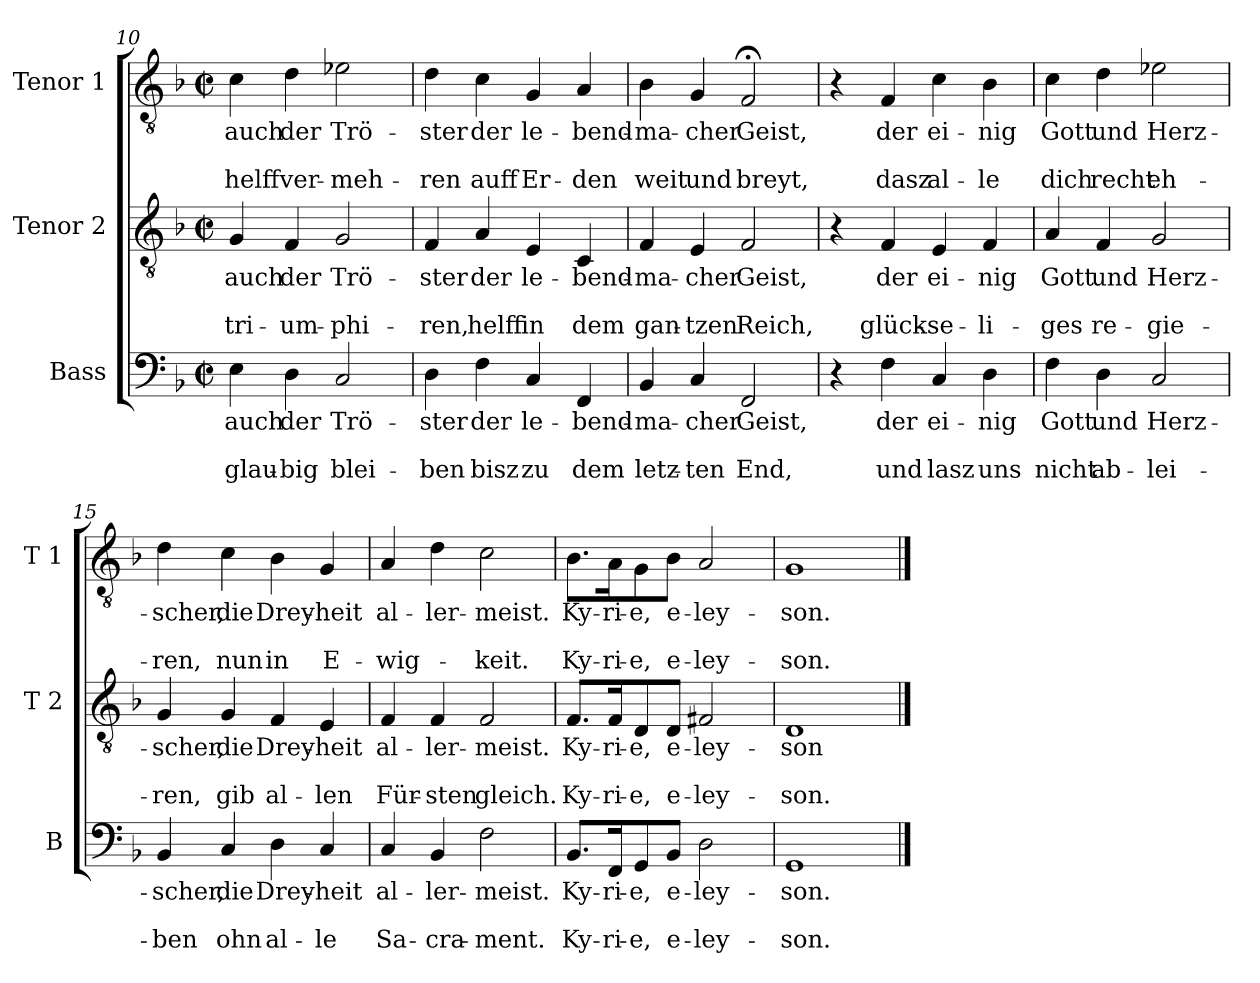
**kern	**text	**text	**text	**kern	**text	**text	**text	**kern	**text	**text	**text
*part3	*part3	*part3	*part3	*part2	*part2	*part2	*part2	*part1	*part1	*part1	*part1
*staff3	*staff3	*staff3	*staff3	*staff2	*staff2	*staff2	*staff2	*staff1	*staff1	*staff1	*staff1
*I"Bass	*	*	*	*I"Tenor 2	*	*	*	*I"Tenor 1	*	*	*
*I'B	*	*	*	*I'T 2	*	*	*	*I'T 1	*	*	*
!!LO:PB:g=z
*clefF4	*	*	*	*clefGv2	*	*	*	*clefGv2	*	*	*
*k[b-]	*	*	*	*k[b-]	*	*	*	*k[b-]	*	*	*
*F:	*	*	*	*F:	*	*	*	*F:	*	*	*
*M2/2	*	*	*	*M2/2	*	*	*	*M2/2	*	*	*
*met(c|)	*	*	*	*met(c|)	*	*	*	*met(c|)	*	*	*
=10	=10	=10	=10	=10	=10	=10	=10	=10	=10	=10	=10
!	!LO:LY:b	!	!LO:LY:b	!	!LO:LY:b	!	!LO:LY:b	!	!LO:LY:b	!	!LO:LY:b
4E\	auch	.	glau-	4G/	auch	.	tri-	4c\	auch	.	helff
!	!LO:LY:b	!	!LO:LY:b	!	!LO:LY:b	!	!LO:LY:b	!	!LO:LY:b	!	!LO:LY:b
4D\	der	.	-big	4F/	der	.	-um-	4d\	der	.	ver-
!	!LO:LY:b	!	!LO:LY:b	!	!LO:LY:b	!	!LO:LY:b	!	!LO:LY:b	!	!LO:LY:b
2C/	Trö-	.	blei-	2G/	Trö-	.	-phi-	2e-X\	Trö-	.	-meh-
=11	=11	=11	=11	=11	=11	=11	=11	=11	=11	=11	=11
!	!LO:LY:b	!	!LO:LY:b	!	!LO:LY:b	!	!LO:LY:b	!	!LO:LY:b	!	!LO:LY:b
4D\	-ster	.	-ben	4F/	-ster	.	-ren,	4d\	-ster	.	-ren
!	!LO:LY:b	!	!LO:LY:b	!	!LO:LY:b	!	!LO:LY:b	!	!LO:LY:b	!	!LO:LY:b
4F\	der	.	bisz	4A/	der	.	helff	4c\	der	.	auff
!	!LO:LY:b	!	!LO:LY:b	!	!LO:LY:b	!	!LO:LY:b	!	!LO:LY:b	!	!LO:LY:b
4C/	le-	.	zu	4E/	le-	.	in	4G/	le-	.	Er-
!	!LO:LY:b	!	!LO:LY:b	!	!LO:LY:b	!	!LO:LY:b	!	!LO:LY:b	!	!LO:LY:b
4FF/	-bend-	.	dem	4C/	-bend-	.	dem	4A/	-bend-	.	-den
=12	=12	=12	=12	=12	=12	=12	=12	=12	=12	=12	=12
!	!LO:LY:b	!	!LO:LY:b	!	!LO:LY:b	!	!LO:LY:b	!	!LO:LY:b	!	!LO:LY:b
4BB-/	-ma-	.	letz-	4F/	-ma-	.	gan-	4B-\	-ma-	.	weit
!	!LO:LY:b	!	!LO:LY:b	!	!LO:LY:b	!	!LO:LY:b	!	!LO:LY:b	!	!LO:LY:b
4C/	-cher	.	-ten	4E/	-cher	.	-tzen	4G/	-cher	.	und
!	!LO:LY:b	!	!LO:LY:b	!	!LO:LY:b	!	!LO:LY:b	!	!LO:LY:b	!	!LO:LY:b
2FF/	Geist,	.	End,	2F/	Geist,	.	Reich,	2F;</	Geist,	.	breyt,
=13	=13	=13	=13	=13	=13	=13	=13	=13	=13	=13	=13
4r	.	.	.	4r	.	.	.	4r	.	.	.
!	!LO:LY:b	!	!LO:LY:b	!	!LO:LY:b	!	!LO:LY:b	!	!LO:LY:b	!	!LO:LY:b
4F\	der	.	und	4F/	der	.	glück-	4F/	der	.	dasz
!	!LO:LY:b	!	!LO:LY:b	!	!LO:LY:b	!	!LO:LY:b	!	!LO:LY:b	!	!LO:LY:b
4C/	ei-	.	lasz	4E/	ei-	.	-se-	4c\	ei-	.	al-
!	!LO:LY:b	!	!LO:LY:b	!	!LO:LY:b	!	!LO:LY:b	!	!LO:LY:b	!	!LO:LY:b
4D\	-nig	.	uns	4F/	-nig	.	-li-	4B-\	-nig	.	-le
=14	=14	=14	=14	=14	=14	=14	=14	=14	=14	=14	=14
!	!LO:LY:b	!	!LO:LY:b	!	!LO:LY:b	!	!LO:LY:b	!	!LO:LY:b	!	!LO:LY:b
4F\	Gott	.	nicht	4A/	Gott	.	-ges	4c\	Gott	.	dich
!	!LO:LY:b	!	!LO:LY:b	!	!LO:LY:b	!	!LO:LY:b	!	!LO:LY:b	!	!LO:LY:b
4D\	und	.	ab-	4F/	und	.	re-	4d\	und	.	recht
!	!LO:LY:b	!	!LO:LY:b	!	!LO:LY:b	!	!LO:LY:b	!	!LO:LY:b	!	!LO:LY:b
2C/	Herz-	.	-lei-	2G/	Herz-	.	-gie-	2e-X\	Herz-	.	eh-
!!LO:LB:g=z
=15	=15	=15	=15	=15	=15	=15	=15	=15	=15	=15	=15
!	!LO:LY:b	!	!LO:LY:b	!	!LO:LY:b	!	!LO:LY:b	!	!LO:LY:b	!	!LO:LY:b
4BB-/	-scher,	.	-ben	4G/	-scher,	.	-ren,	4d\	-scher,	.	-ren,
!	!LO:LY:b	!	!LO:LY:b	!	!LO:LY:b	!	!LO:LY:b	!	!LO:LY:b	!	!LO:LY:b
4C/	die	.	ohn	4G/	die	.	gib	4c\	die	.	nun
!	!LO:LY:b	!	!LO:LY:b	!	!LO:LY:b	!	!LO:LY:b	!	!LO:LY:b	!	!LO:LY:b
4D\	Drey-	.	al-	4F/	Drey-	.	al-	4B-\	Drey-	.	in
!	!LO:LY:b	!	!LO:LY:b	!	!LO:LY:b	!	!LO:LY:b	!	!LO:LY:b	!	!LO:LY:b
4C/	-heit	.	-le	4E/	-heit	.	-len	4G/	-heit	.	E-
=16	=16	=16	=16	=16	=16	=16	=16	=16	=16	=16	=16
!	!LO:LY:b	!	!LO:LY:b	!	!LO:LY:b	!	!LO:LY:b	!	!LO:LY:b	!	!LO:LY:b
4C/	al-	.	Sa-	4F/	al-	.	Für-	4A/	al-	.	-wig-
!	!LO:LY:b	!	!LO:LY:b	!	!LO:LY:b	!	!LO:LY:b	!	!LO:LY:b	!	!
4BB-/	-ler-	.	-cra-	4F/	-ler-	.	-sten	4d\	-ler-	.	.
!	!LO:LY:b	!	!LO:LY:b	!	!LO:LY:b	!	!LO:LY:b	!	!LO:LY:b	!	!LO:LY:b
2F\	-meist.	.	-ment.	2F/	-meist.	.	gleich.	2c\	-meist.	.	-keit.
=17	=17	=17	=17	=17	=17	=17	=17	=17	=17	=17	=17
!	!LO:LY:b	!	!LO:LY:b	!	!LO:LY:b	!	!LO:LY:b	!	!LO:LY:b	!	!LO:LY:b
8.BB-/L	Ky-	.	Ky-	8.F/L	Ky-	.	Ky-	8.B-\L	Ky-	.	Ky-
!	!LO:LY:b	!	!LO:LY:b	!	!LO:LY:b	!	!LO:LY:b	!	!LO:LY:b	!	!LO:LY:b
16FF/K	-ri-	.	-ri-	16F/K	-ri-	.	-ri-	16A\K	-ri-	.	-ri-
!	!LO:LY:b	!	!LO:LY:b	!	!LO:LY:b	!	!LO:LY:b	!	!LO:LY:b	!	!LO:LY:b
8GG/	-e,	.	-e,	8D/	-e,	.	-e,	8G\	-e,	.	-e,
!	!LO:LY:b	!	!LO:LY:b	!	!LO:LY:b	!	!LO:LY:b	!	!LO:LY:b	!	!LO:LY:b
8BB-/J	e-	.	e-	8D/J	e-	.	e-	8B-\J	e-	.	e-
!	!LO:LY:b	!	!LO:LY:b	!	!LO:LY:b	!	!LO:LY:b	!	!LO:LY:b	!	!LO:LY:b
2D\	-ley-	.	-ley-	2F#X/	-ley-	.	-ley-	2A/	-ley-	.	-ley-
=18	=18	=18	=18	=18	=18	=18	=18	=18	=18	=18	=18
!	!LO:LY:b	!	!LO:LY:b	!	!LO:LY:b	!	!LO:LY:b	!	!LO:LY:b	!	!LO:LY:b
1GG	-son.	.	-son.	1D	-son	.	-son.	1G	-son.	.	-son.
==	==	==	==	==	==	==	==	==	==	==	==
*-	*-	*-	*-	*-	*-	*-	*-	*-	*-	*-	*-
